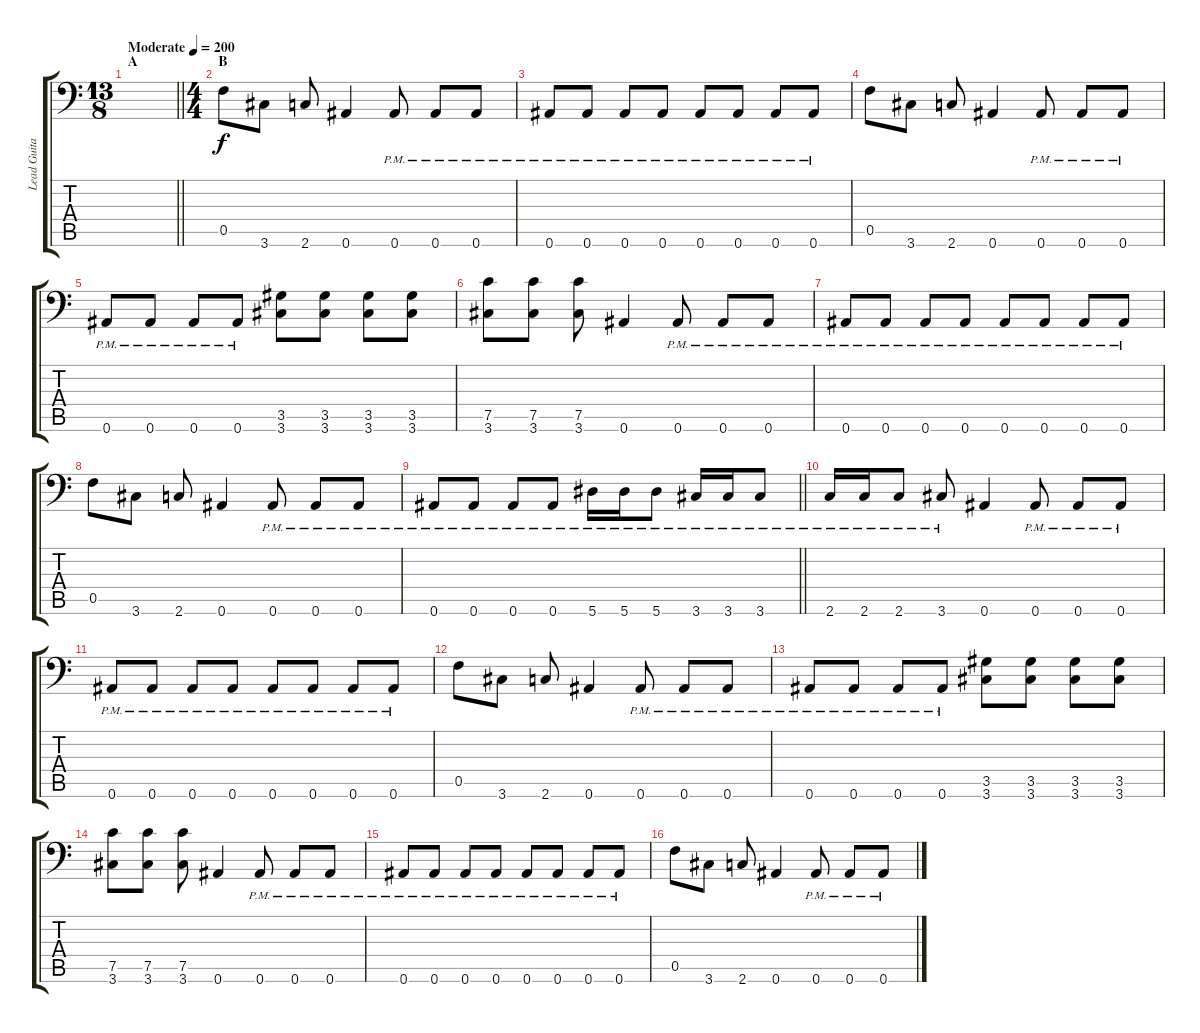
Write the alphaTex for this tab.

\track ("Lead Guitar: Michael Bujaki" "Lead Guita") {instrument overdrivenguitar}
\staff {score tabs}
\tuning (C4 G3 Eb3 Bb2 F2 Bb1) {hide}
\ts (13 8)
\section ("" "A")
\tempo (200 "Moderate")
\clef f4
\barLineRight lightlight
\ks c
|
\ts (4 4)
\section ("" "B")
0.5.8 3.6.8 2.6.8 0.6.4 0.6{pm}.8 0.6{pm}.8 0.6{pm}.8 |
0.6{pm}.8 0.6{pm}.8 0.6{pm}.8 0.6{pm}.8 0.6{pm}.8 0.6{pm}.8 0.6{pm}.8 0.6{pm}.8 |
0.5.8 3.6.8 2.6.8 0.6.4 0.6{pm}.8 0.6{pm}.8 0.6{pm}.8 |
0.6{pm}.8 0.6{pm}.8 0.6{pm}.8 0.6{pm}.8 (3.5 3.6).8 (3.5 3.6).8 (3.5 3.6).8 (3.5 3.6).8 |
(7.5 3.6).8 (7.5 3.6).8 (7.5 3.6).8 0.6.4 0.6{pm}.8 0.6{pm}.8 0.6{pm}.8 |
0.6{pm}.8 0.6{pm}.8 0.6{pm}.8 0.6{pm}.8 0.6{pm}.8 0.6{pm}.8 0.6{pm}.8 0.6{pm}.8 |
0.5.8 3.6.8 2.6.8 0.6.4 0.6{pm}.8 0.6{pm}.8 0.6{pm}.8 |
\barLineRight lightlight
0.6{pm}.8 0.6{pm}.8 0.6{pm}.8 0.6{pm}.8 5.6{pm}.16 5.6{pm}.16 5.6{pm}.8 3.6{pm}.16 3.6{pm}.16 3.6{pm}.8 |
2.6{pm}.16 2.6{pm}.16 2.6{pm}.8 3.6{pm}.8 0.6.4 0.6{pm}.8 0.6{pm}.8 0.6{pm}.8 |
0.6{pm}.8 0.6{pm}.8 0.6{pm}.8 0.6{pm}.8 0.6{pm}.8 0.6{pm}.8 0.6{pm}.8 0.6{pm}.8 |
0.5.8 3.6.8 2.6.8 0.6.4 0.6{pm}.8 0.6{pm}.8 0.6{pm}.8 |
0.6{pm}.8 0.6{pm}.8 0.6{pm}.8 0.6{pm}.8 (3.5 3.6).8 (3.5 3.6).8 (3.5 3.6).8 (3.5 3.6).8 |
(7.5 3.6).8 (7.5 3.6).8 (7.5 3.6).8 0.6.4 0.6{pm}.8 0.6{pm}.8 0.6{pm}.8 |
0.6{pm}.8 0.6{pm}.8 0.6{pm}.8 0.6{pm}.8 0.6{pm}.8 0.6{pm}.8 0.6{pm}.8 0.6{pm}.8 |
0.5.8 3.6.8 2.6.8 0.6.4 0.6{pm}.8 0.6{pm}.8 0.6{pm}.8
